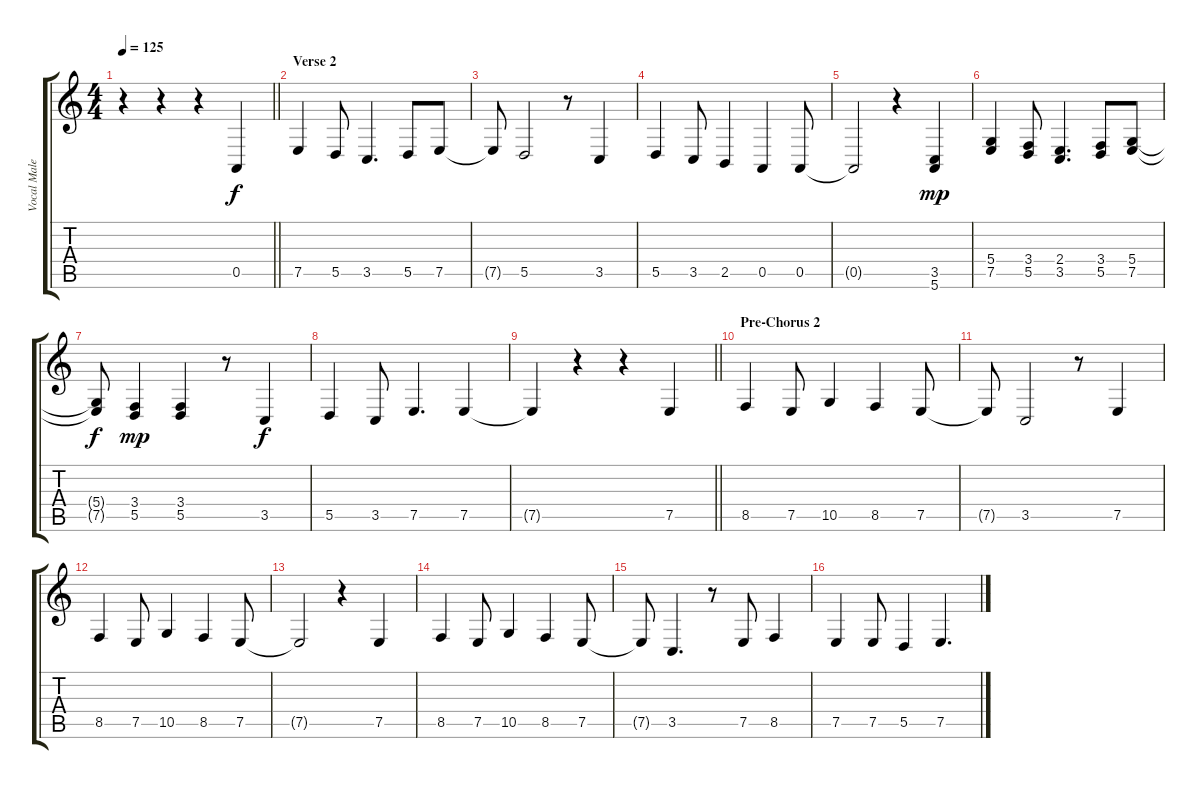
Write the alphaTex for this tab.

\track ("Vocal Male" "Vocal Male") {instrument lead2sawtooth}
\staff {score tabs}
\tuning (E4 B3 G3 D3 A2 E2) {hide}
\ts (4 4)
\tempo 125
\clef g2
\barLineRight lightlight
\ks c
r.4{dy f} r.4 r.4 0.5.4 |
\section ("" "Verse 2")
7.5.4 5.5.8 3.5.4{d} 5.5.8 7.5.8 |
7.5{t}.8 5.5.2 r.8 3.5.4 |
5.5.4 3.5.8 2.5.4 0.5.4 0.5.8 |
0.5{t}.2 r.4 (3.5 5.6).4{dy mp} |
(5.4 7.5).4 (3.4 5.5).8 (2.4 3.5).4{d} (3.4 5.5).8 (5.4 7.5).8 |
(5.4{t} 7.5{t}).8{dy f} (3.4 5.5).4{dy mp} (3.4 5.5).4 r.8 3.5.4{dy f} |
5.5.4 3.5.8 7.5.4{d} 7.5.4 |
\barLineRight lightlight
7.5{t}.4 r.4 r.4 7.5.4 |
\section ("" "Pre-Chorus 2")
8.5.4 7.5.8 10.5.4 8.5.4 7.5.8 |
7.5{t}.8 3.5.2 r.8 7.5.4 |
8.5.4 7.5.8 10.5.4 8.5.4 7.5.8 |
7.5{t}.2 r.4 7.5.4 |
8.5.4 7.5.8 10.5.4 8.5.4 7.5.8 |
7.5{t}.8 3.5.4{d} r.8 7.5.8 8.5.4 |
7.5.4 7.5.8 5.5.4 7.5.4{d}
